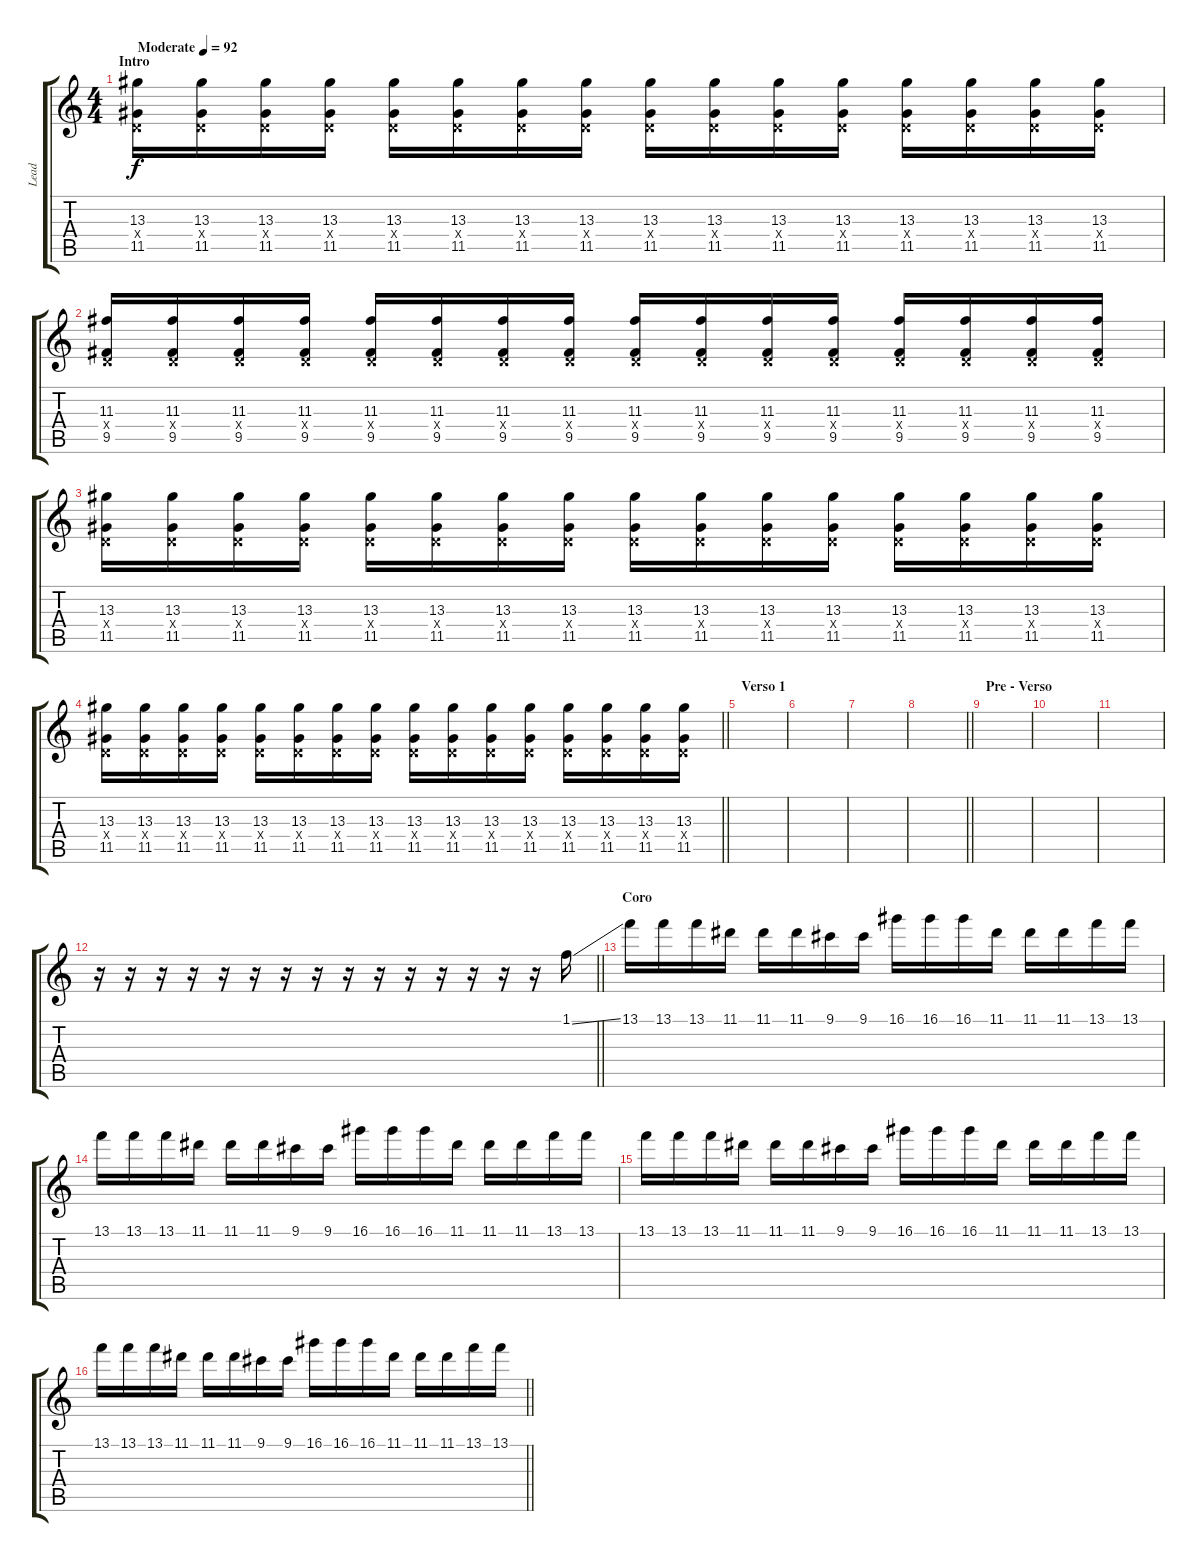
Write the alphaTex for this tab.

\track ("Lead" "Lead") {instrument overdrivenguitar}
\staff {score tabs}
\tuning (E4 B3 G3 D3 A2 E2) {hide}
\ts (4 4)
\section ("" "Intro")
\tempo (92 "Moderate")
\clef g2
\ks c
(13.3 0.4{x} 11.5).16{dy f instrument overdrivenguitar} (13.3 0.4{x} 11.5).16 (13.3 0.4{x} 11.5).16 (13.3 0.4{x} 11.5).16 (13.3 0.4{x} 11.5).16 (13.3 0.4{x} 11.5).16 (13.3 0.4{x} 11.5).16 (13.3 0.4{x} 11.5).16 (13.3 0.4{x} 11.5).16 (13.3 0.4{x} 11.5).16 (13.3 0.4{x} 11.5).16 (13.3 0.4{x} 11.5).16 (13.3 0.4{x} 11.5).16 (13.3 0.4{x} 11.5).16 (13.3 0.4{x} 11.5).16 (13.3 0.4{x} 11.5).16 |
(11.3 0.4{x} 9.5).16 (11.3 0.4{x} 9.5).16 (11.3 0.4{x} 9.5).16 (11.3 0.4{x} 9.5).16 (11.3 0.4{x} 9.5).16 (11.3 0.4{x} 9.5).16 (11.3 0.4{x} 9.5).16 (11.3 0.4{x} 9.5).16 (11.3 0.4{x} 9.5).16 (11.3 0.4{x} 9.5).16 (11.3 0.4{x} 9.5).16 (11.3 0.4{x} 9.5).16 (11.3 0.4{x} 9.5).16 (11.3 0.4{x} 9.5).16 (11.3 0.4{x} 9.5).16 (11.3 0.4{x} 9.5).16 |
(13.3 0.4{x} 11.5).16 (13.3 0.4{x} 11.5).16 (13.3 0.4{x} 11.5).16 (13.3 0.4{x} 11.5).16 (13.3 0.4{x} 11.5).16 (13.3 0.4{x} 11.5).16 (13.3 0.4{x} 11.5).16 (13.3 0.4{x} 11.5).16 (13.3 0.4{x} 11.5).16 (13.3 0.4{x} 11.5).16 (13.3 0.4{x} 11.5).16 (13.3 0.4{x} 11.5).16 (13.3 0.4{x} 11.5).16 (13.3 0.4{x} 11.5).16 (13.3 0.4{x} 11.5).16 (13.3 0.4{x} 11.5).16 |
\barLineRight lightlight
(13.3 0.4{x} 11.5).16 (13.3 0.4{x} 11.5).16 (13.3 0.4{x} 11.5).16 (13.3 0.4{x} 11.5).16 (13.3 0.4{x} 11.5).16 (13.3 0.4{x} 11.5).16 (13.3 0.4{x} 11.5).16 (13.3 0.4{x} 11.5).16 (13.3 0.4{x} 11.5).16 (13.3 0.4{x} 11.5).16 (13.3 0.4{x} 11.5).16 (13.3 0.4{x} 11.5).16 (13.3 0.4{x} 11.5).16 (13.3 0.4{x} 11.5).16 (13.3 0.4{x} 11.5).16 (13.3 0.4{x} 11.5).16 |
\section ("" "Verso 1")
|
|
|
\barLineRight lightlight
|
\section ("" "Pre - Verso")
|
|
|
\barLineRight lightlight
r.16 r.16 r.16 r.16 r.16 r.16 r.16 r.16 r.16 r.16 r.16 r.16 r.16 r.16 r.16 1.1{ss}.16 |
\section ("" "Coro")
13.1.16 13.1.16 13.1.16 11.1.16 11.1.16 11.1.16 9.1.16 9.1.16 16.1.16 16.1.16 16.1.16 11.1.16 11.1.16 11.1.16 13.1.16 13.1.16 |
13.1.16 13.1.16 13.1.16 11.1.16 11.1.16 11.1.16 9.1.16 9.1.16 16.1.16 16.1.16 16.1.16 11.1.16 11.1.16 11.1.16 13.1.16 13.1.16 |
13.1.16 13.1.16 13.1.16 11.1.16 11.1.16 11.1.16 9.1.16 9.1.16 16.1.16 16.1.16 16.1.16 11.1.16 11.1.16 11.1.16 13.1.16 13.1.16 |
\barLineRight lightlight
13.1.16 13.1.16 13.1.16 11.1.16 11.1.16 11.1.16 9.1.16 9.1.16 16.1.16 16.1.16 16.1.16 11.1.16 11.1.16 11.1.16 13.1.16 13.1.16
